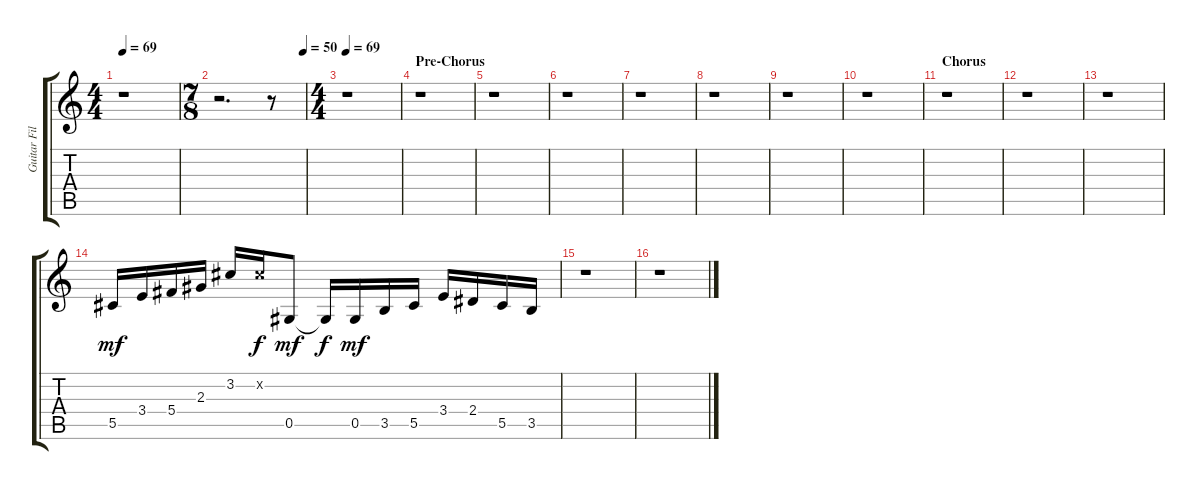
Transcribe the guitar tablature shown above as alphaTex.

\track ("Guitar Fills II" "Guitar Fil") {instrument distortionguitar}
\staff {score tabs}
\tuning (Eb4 Bb3 Gb3 Db3 Ab2 Eb2) {hide}
\ts (4 4)
\tempo 69
\clef g2
\ks c
r.1{dy mf} |
\ts (7 8)
\tempo (50 0.9821428571428571)
r.2{d} r.8 |
\ts (4 4)
\tempo 69
r.1 |
\section ("" "Pre-Chorus")
r.1 |
r.1 |
r.1 |
r.1 |
r.1 |
r.1 |
r.1 |
\section ("" "Chorus")
r.1 |
r.1 |
r.1 |
5.5.16 3.4.16 5.4.16 2.3.16 3.2.16 3.2{x}.16{dy f} 0.5.8{dy mf} 0.5{t}.16{dy f} 0.5.16{dy mf} 3.5.16 5.5.16 3.4.16 2.4.16 5.5.16 3.5.16 |
r.1 |
r.1
